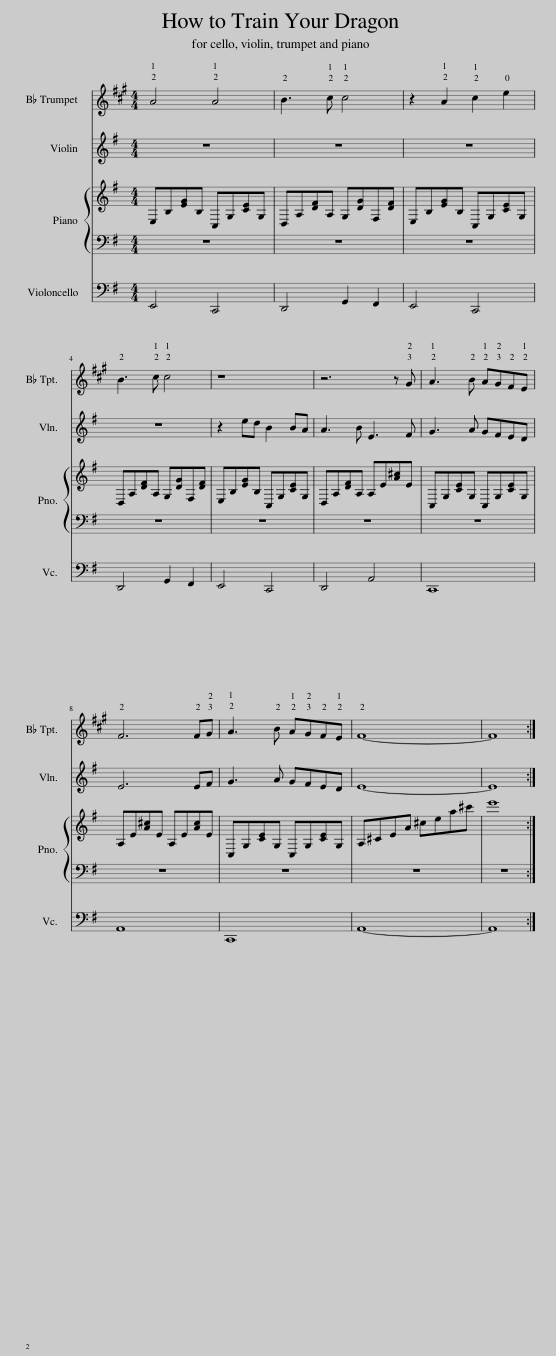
X:1
%%score 1 2 3 4
L:1/8
M:4/4
I:linebreak $
K:G
V:1 treble transpose=-2
V:2 treble
V:3 treble
V:4 bass
V:1
[K:A] A4 A4 | B3 c c4 | z2 A2 c2 e2 |$ B3 c c4 | z8 | %5
 z6 z G | A3 B AGFE |$ F6 FG | A3 B AGFE | F8- | %10
 F8 :| %11
V:2
 z8 | z8 | z8 |$ z8 | z2 ed B2 BA | %5
 A3 B E3 F | G3 A GFED |$ E6 EF | G3 A GFED | E8- | %10
 E8 :| %11
V:3
 E,B,[EG]B, C,G,[CE]G, | D,A,[DF]A, G,[DG]F,[DF] | E,B,[EG]B, C,G,[CE]G, |$ D,A,[DF]A, G,[DG]F,[DF] | E,B,[EG]B, C,G,[CE]G, | %5
 D,A,[DF]A, A,E[A^c]E | C,G,[CE]G, C,G,[CE]G, |$ A,E[A^c]E A,E[Ac]E | C,G,[CE]G, C,G,[CE]G, | A,^CEA ^cea^c' | %10
 e'8 :| %11
V:4
 E,,4 C,,4 | D,,4 G,,2 F,,2 | E,,4 C,,4 |$ D,,4 G,,2 F,,2 | E,,4 C,,4 | %5
 D,,4 A,,4 | C,,8 |$ A,,8 | C,,8 | A,,8- | %10
 A,,8 :| %11
